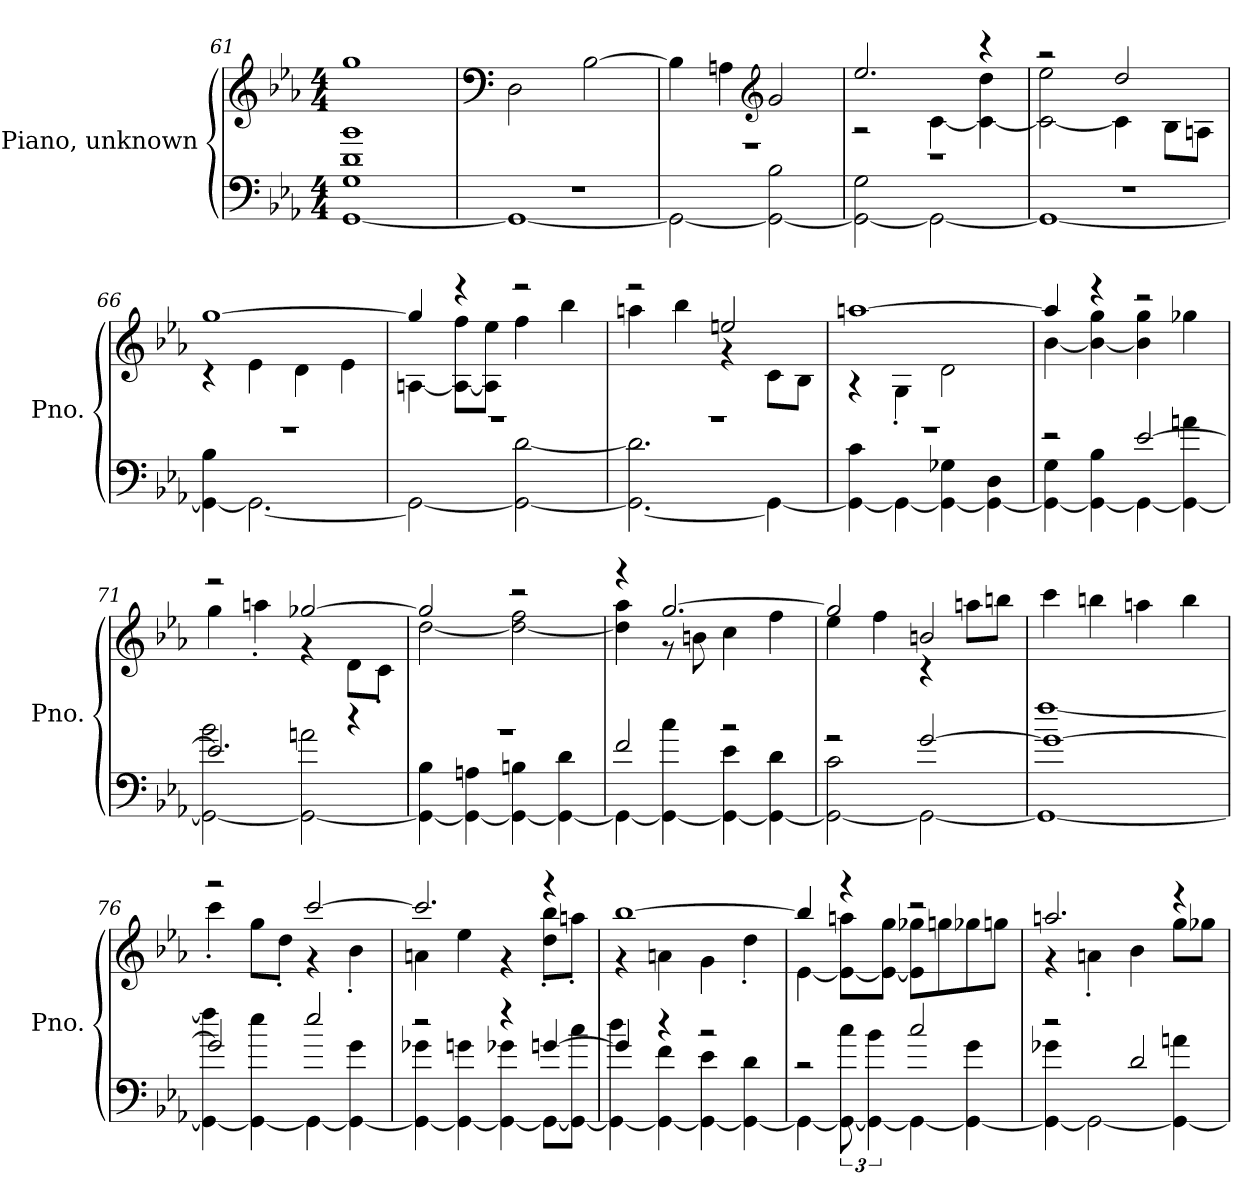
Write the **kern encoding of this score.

**kern	**kern
*part1	*part1
*staff2	*staff1
*I"Piano, unknown	*
*I'Pno.	*
*clefF4	*clefG2
*k[b-e-a-]	*k[b-e-a-]
*M4/4	*M4/4
=61	=61
*^	*
1G 1d 1b-	[1GG	1gg
=62	=62	=62
*	*	*clefF4
1r	1GG_	2D\
.	.	[2B-\
=63	=63	=63
1r	2GG\_	4B-\]
.	.	4An\
*	*	*clefG2
.	2GG\_ 2B-\	2g/
=64	=64	=64
*	*	*^
1r	2GG\_ 2G\	2.ee-/	2r
.	2GG\_	.	[4c\
.	.	4r	4c\_ 4dd\
=65	=65	=65	=65
1r	1GG_	2r	2c\_ 2ee-\
.	.	2dd/	4c\]
.	.	.	8B-\L
.	.	.	8An\J
!!LO:LB:g=z	!!
=66	=66	=66	=66
1r	4GG\_ 4B-\	[1gg	4r
.	2.GG\_	.	4e-\
.	.	.	4d\
.	.	.	4e-\
=67	=67	=67	=67
1r	2GG\_	4gg/]	[4An\
.	.	4r	8A\_ 8ff\L
.	.	.	8A\] 8ee-\J
.	2GG\_ [2d\	2r	4ff\
.	.	.	4bb-\
=68	=68	=68	=68
1r	2.GG\_ 2.d\]	2r	4aan\
.	.	.	4bb-\
.	.	2een/	4r
.	4GG\_	.	8c\L
.	.	.	8B-\J
=69	=69	=69	=69
1r	4GG\_ 4c\	[1aan	4r
.	4GG\_	.	4G'\
.	4GG\_ 4G-X\	.	2d\
.	4GG\_ 4D\	.	.
=70	=70	=70	=70
2r	4GG\_ 4G\	4aa/]	[4b-\
.	4GG\_ 4B-\	4r	4b-\_ 4gg\
[2e-/	4GG\_	2r	4b-\] 4gg\
.	4GG\_ 4an\	.	4gg-X\
!!LO:LB:g=z	!!
=71	=71	=71	=71
2.e-/]	2GG\_ 2b-\	2r	4gg\
.	.	.	4aan'\
.	2GG\_ 2an\	[2gg-X/	4r
4r	.	.	8d\L
.	.	.	8c'\J
=72	=72	=72	=72
1r	4GG\_ 4B-\	2gg-/]	[2dd\
.	4GG\_ 4An\	.	.
.	4GG\_ 4Bn\	2r	2dd\_ 2ff\
.	4GG\_ 4d\	.	.
=73	=73	=73	=73
2f/	4GG\_	4r	4dd\] 4aa-\
.	4GG\_ 4cc\	[2.gg/	8r
.	.	.	8bn\
2r	4GG\_ 4e-\	.	4cc\
.	4GG\_ 4d\	.	4ff\
=74	=74	=74	=74
2r	2GG\_ 2c\	2gg/]	4ee-\
.	.	.	4ff\
[2g/	2GG\_	2bn/	4r
.	.	.	8aan\L
.	.	.	8bbn\J
*	*	*v	*v
=75	=75	=75
1g_	1GG_ [1ff	4ccc\
.	.	4bbn\
.	.	4aan\
.	.	4bb\
!!LO:LB:g=z
=76	=76	=76
*	*	*^
2g/]	4GG\_ 4ff\]	2r	4ccc'\
.	4GG\_ 4ee-\	.	8gg\L
.	.	.	8dd'\J
2ee-/	4GG\_	[2ccc/	4r
.	4GG\_ 4g\	.	4b-'\
=77	=77	=77	=77
2r	4GG\_ 4g-X\	2.ccc/]	4an\
.	4GG\_ 4gn\	.	4ee-\
4r	4GG\_ 4g-X\	.	4r
[4gn/	8GG\L_	4r	8dd\' 8bb-\'L
.	8GG\_ 8cc\J	.	8aan'\J
=78	=78	=78	=78
4g/]	4GG\_ 4dd\	[1bb-	4r
4r	4GG\_ 4f\	.	4an\
2r	4GG\_ 4e-\	.	4g\
.	4GG\_ 4d\	.	4dd'\
=79	=79	=79	=79
2r	4GG\_	4bb-/]	[4e-\
.	12GG\_ 12cc\	4r	8e-\_ 8aan\L
.	6GG\_ 6b-\	.	.
.	.	.	8e-\_ 8gg\J
2cc/	4GG\_	2r	8e-\] 8gg-X\L
.	.	.	8ggn\
.	4GG\_ 4g\	.	8gg-X\
.	.	.	8ggn\J
!!LO:LB:g=z	!!
=80	=80	=80	=80
2r	4GG\_ 4g-X\	2.aan/	4r
.	2GG\_	.	4an'\
2d/	.	.	4b-\
.	4GG\_ 4an\	4r	8gg\L
.	.	.	8gg-X\J
*v	*v	*	*
*	*v	*v
=	=
*-	*-
